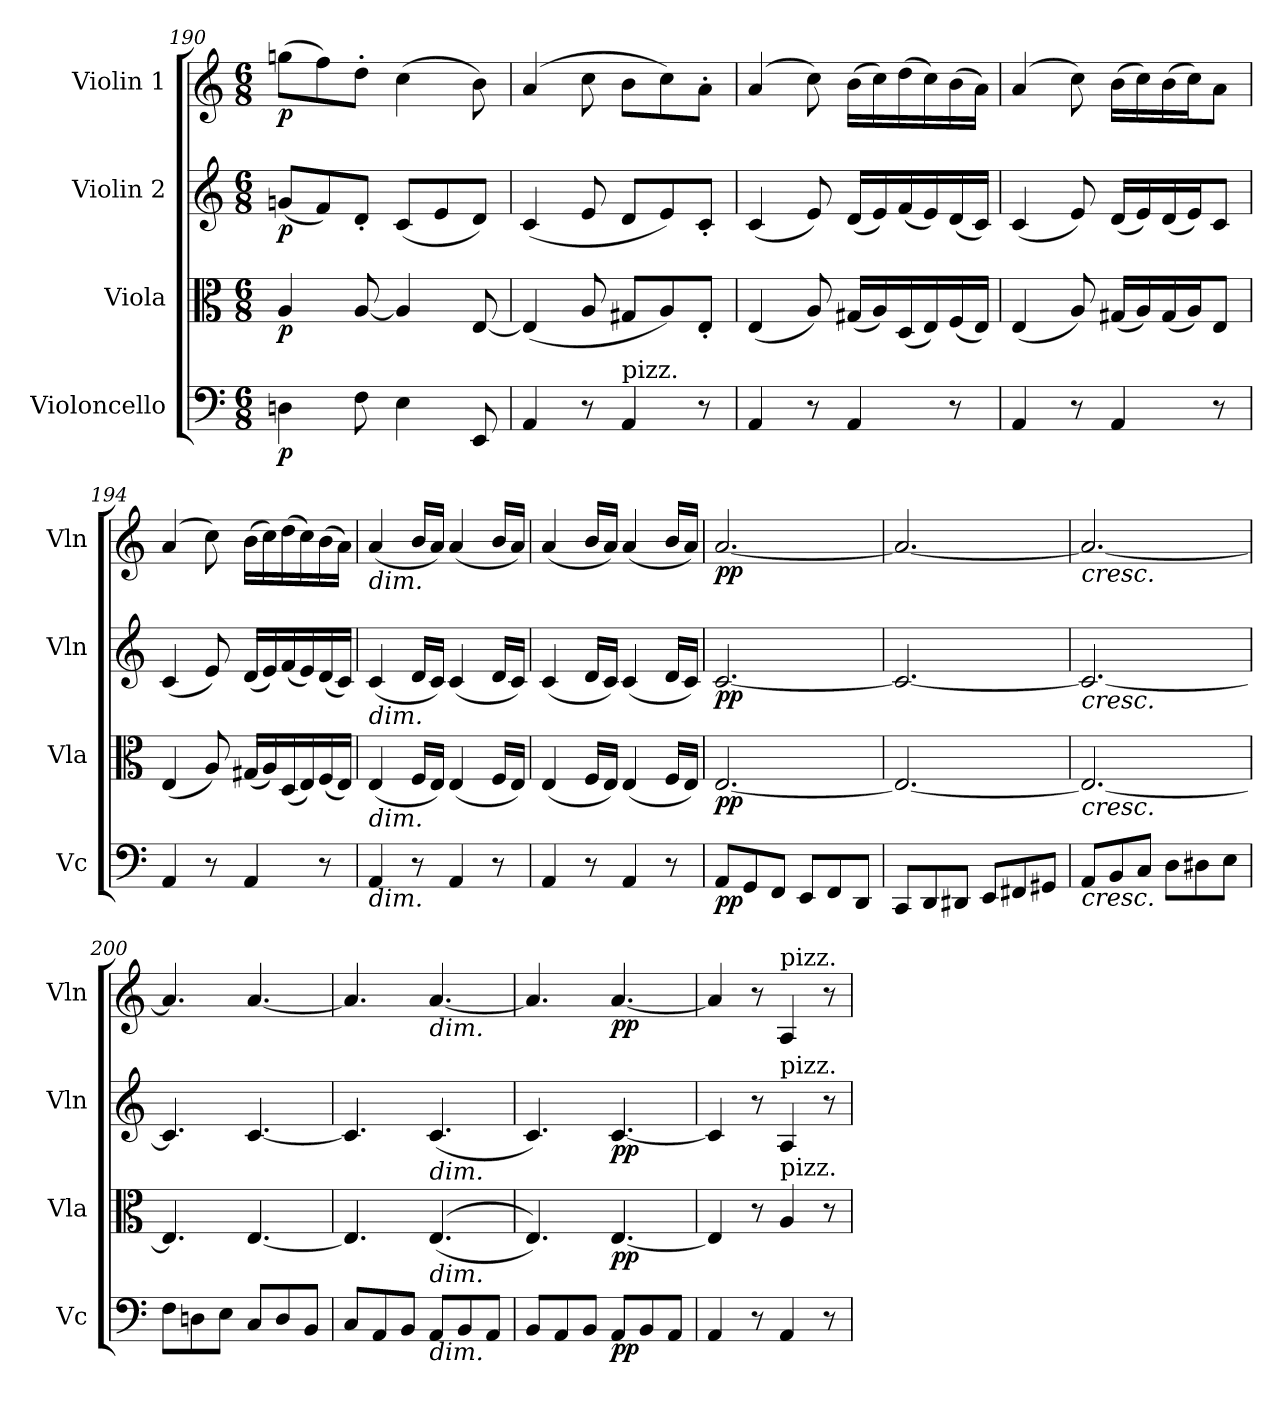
**kern	**dynam	**kern	**dynam	**kern	**dynam	**kern	**dynam
*part4	*part4	*part3	*part3	*part2	*part2	*part1	*part1
*staff4	*staff4	*staff3	*staff3	*staff2	*staff2	*staff1	*staff1
*I"Violoncello	*	*I"Viola	*	*I"Violin 2	*	*I"Violin 1	*
*I'Vc	*	*I'Vla	*	*I'Vln	*	*I'Vln	*
!!LO:LB:g=z
*clefF4	*	*clefC3	*	*clefG2	*	*clefG2	*
*k[]	*	*k[]	*	*k[]	*	*k[]	*
*M6/8	*	*M6/8	*	*M6/8	*	*M6/8	*
=190	=190	=190	=190	=190	=190	=190	=190
!	!LO:DY:b	!	!LO:DY:b	!	!LO:DY:b	!	!LO:DY:b
4Dn\	p	4A/	p	(<8gn/L	p	(>8ggn\L	p
.	.	.	.	8f/)	.	8ff\)	.
8F\	.	[<8A/	.	8d'/J	.	8dd'\J	.
4E\	.	4A/]	.	(<8c/L	.	(>4cc\	.
.	.	.	.	8e/	.	.	.
8EE/	.	[<8E/	.	8d/J)	.	8b\)	.
=191	=191	=191	=191	=191	=191	=191	=191
4AA/	.	(<4E/]	.	(<4c/	.	(>4a/	.
8r	.	8A/	.	8e/	.	8cc\	.
!LO:TX:a:t=pizz.	!	!	!	!	!	!	!
4AA/	.	8G#X/L	.	8d/L	.	8b\L	.
.	.	8A/)	.	8e/)	.	8cc\)	.
8r	.	8E'/J	.	8c'/J	.	8a'\J	.
=192	=192	=192	=192	=192	=192	=192	=192
4AA/	.	(<4E/	.	(<4c/	.	(>4a/	.
8r	.	8A/)	.	8e/)	.	8cc\)	.
4AA/	.	(<16G#X/LL	.	(<16d/LL	.	(16b\LL	.
.	.	16A/)	.	16e/)	.	16cc\)	.
.	.	(<16D/	.	(<16f/	.	(16dd\	.
.	.	16E/)	.	16e/)	.	16cc\)	.
8r	.	(<16F/	.	(<16d/	.	(>16b\	.
.	.	16E/JJ)	.	16c/JJ)	.	16a\JJ)	.
=193	=193	=193	=193	=193	=193	=193	=193
4AA/	.	(<4E/	.	(<4c/	.	(>4a/	.
8r	.	8A/)	.	8e/)	.	8cc\)	.
4AA/	.	(<16G#X/LL	.	(<16d/LL	.	(16b\LL	.
.	.	16A/)	.	16e/)	.	16cc\)	.
.	.	(<16G#/	.	(<16d/	.	(16b\	.
.	.	16A/J)	.	16e/J)	.	16cc\J)	.
8r	.	8E/J	.	8c/J	.	8a\J	.
=194	=194	=194	=194	=194	=194	=194	=194
4AA/	.	(<4E/	.	(<4c/	.	(>4a/	.
8r	.	8A/)	.	8e/)	.	8cc\)	.
4AA/	.	(<16G#X/LL	.	(<16d/LL	.	(16b\LL	.
.	.	16A/)	.	16e/)	.	16cc\)	.
.	.	(<16D/	.	(<16f/	.	(>16dd\	.
.	.	16E/)	.	16e/)	.	16cc\)	.
8r	.	(<16F/	.	(<16d/	.	(>16b\	.
.	.	16E/JJ)	.	16c/JJ)	.	16a\JJ)	.
=195	=195	=195	=195	=195	=195	=195	=195
!	!	!	!	!	!	!LO:TX:b:i:t=dim.	!
!	!	!	!	!LO:TX:b:i:t=dim.	!	!	!
!	!	!LO:TX:b:i:t=dim.	!	!	!	!	!
!LO:TX:b:i:t=dim.	!	!	!	!	!	!	!
4AA/	.	(<4E/	.	(<4c/	.	(<4a/	.
8r	.	16F/LL	.	16d/LL	.	16b/LL	.
.	.	16E/JJ)	.	16c/JJ)	.	16a/JJ)	.
4AA/	.	(<4E/	.	(<4c/	.	(<4a/	.
8r	.	16F/LL	.	16d/LL	.	16b/LL	.
.	.	16E/JJ)	.	16c/JJ)	.	16a/JJ)	.
=196	=196	=196	=196	=196	=196	=196	=196
4AA/	.	(<4E/	.	(<4c/	.	(<4a/	.
8r	.	16F/LL	.	16d/LL	.	16b/LL	.
.	.	16E/JJ)	.	16c/JJ)	.	16a/JJ)	.
4AA/	.	(<4E/	.	(<4c/	.	(<4a/	.
8r	.	16F/LL	.	16d/LL	.	16b/LL	.
.	.	16E/JJ)	.	16c/JJ)	.	16a/JJ)	.
!!LO:LB:g=z
=197	=197	=197	=197	=197	=197	=197	=197
!	!LO:DY:b	!	!LO:DY:b	!	!LO:DY:b	!	!LO:DY:b
8AA/L	pp	[<2.E/	pp	[<2.c/	pp	[<2.a/	pp
8GG/	.	.	.	.	.	.	.
8FF/J	.	.	.	.	.	.	.
8EE/L	.	.	.	.	.	.	.
8FF/	.	.	.	.	.	.	.
8DD/J	.	.	.	.	.	.	.
=198	=198	=198	=198	=198	=198	=198	=198
8CC/L	.	2.E/_	.	2.c/_	.	2.a/_	.
8DD/	.	.	.	.	.	.	.
8DD#X/J	.	.	.	.	.	.	.
8EE/L	.	.	.	.	.	.	.
8FF#X/	.	.	.	.	.	.	.
8GG#X/J	.	.	.	.	.	.	.
=199	=199	=199	=199	=199	=199	=199	=199
!	!	!	!	!	!	!LO:TX:b:i:t=cresc.	!
!	!	!	!	!LO:TX:b:i:t=cresc.	!	!	!
!	!	!LO:TX:b:i:t=cresc.	!	!	!	!	!
!LO:TX:b:i:t=cresc.	!	!	!	!	!	!	!
8AA/L	.	2.E/_	.	2.c/_	.	2.a/_	.
8BB/	.	.	.	.	.	.	.
8C/J	.	.	.	.	.	.	.
8D\L	.	.	.	.	.	.	.
8D#X\	.	.	.	.	.	.	.
8E\J	.	.	.	.	.	.	.
=200	=200	=200	=200	=200	=200	=200	=200
8F\L	.	4.E/]	.	4.c/]	.	4.a/]	.
8Dn\	.	.	.	.	.	.	.
8E\J	.	.	.	.	.	.	.
8C/L	.	[<4.E/	.	[<4.c/	.	[<4.a/	.
8D/	.	.	.	.	.	.	.
8BB/J	.	.	.	.	.	.	.
=201	=201	=201	=201	=201	=201	=201	=201
8C/L	.	4.E/]	.	4.c/]	.	4.a/]	.
8AA/	.	.	.	.	.	.	.
8BB/J	.	.	.	.	.	.	.
!	!	!	!	!	!	!LO:TX:b:i:t=dim.	!
!	!	!	!	!LO:TX:b:i:t=dim.	!	!	!
!	!	!LO:TX:b:i:t=dim.	!	!	!	!	!
!LO:TX:b:i:t=dim.	!	!	!	!	!	!	!
8AA/L	.	(<(<4.E/	.	(<4.c/	.	[<4.a/	.
8BB/	.	.	.	.	.	.	.
8AA/J	.	.	.	.	.	.	.
=202	=202	=202	=202	=202	=202	=202	=202
8BB/L	.	4.E/))	.	4.c/)	.	4.a/]	.
8AA/	.	.	.	.	.	.	.
8BB/J	.	.	.	.	.	.	.
!	!LO:DY:b	!	!LO:DY:b	!	!LO:DY:b	!	!LO:DY:b
8AA/L	pp	[<4.E/	pp	[<4.c/	pp	[<4.a/	pp
8BB/	.	.	.	.	.	.	.
8AA/J	.	.	.	.	.	.	.
=203	=203	=203	=203	=203	=203	=203	=203
4AA/	.	4E/]	.	4c/]	.	4a/]	.
8r	.	8r	.	8r	.	8r	.
!	!	!	!	!	!	!LO:TX:a:t=pizz.	!
!	!	!	!	!LO:TX:a:t=pizz.	!	!	!
!	!	!LO:TX:a:t=pizz.	!	!	!	!	!
4AA/	.	4A/	.	4A/	.	4A/	.
8r	.	8r	.	8r	.	8r	.
=	=	=	=	=	=	=	=
*-	*-	*-	*-	*-	*-	*-	*-
